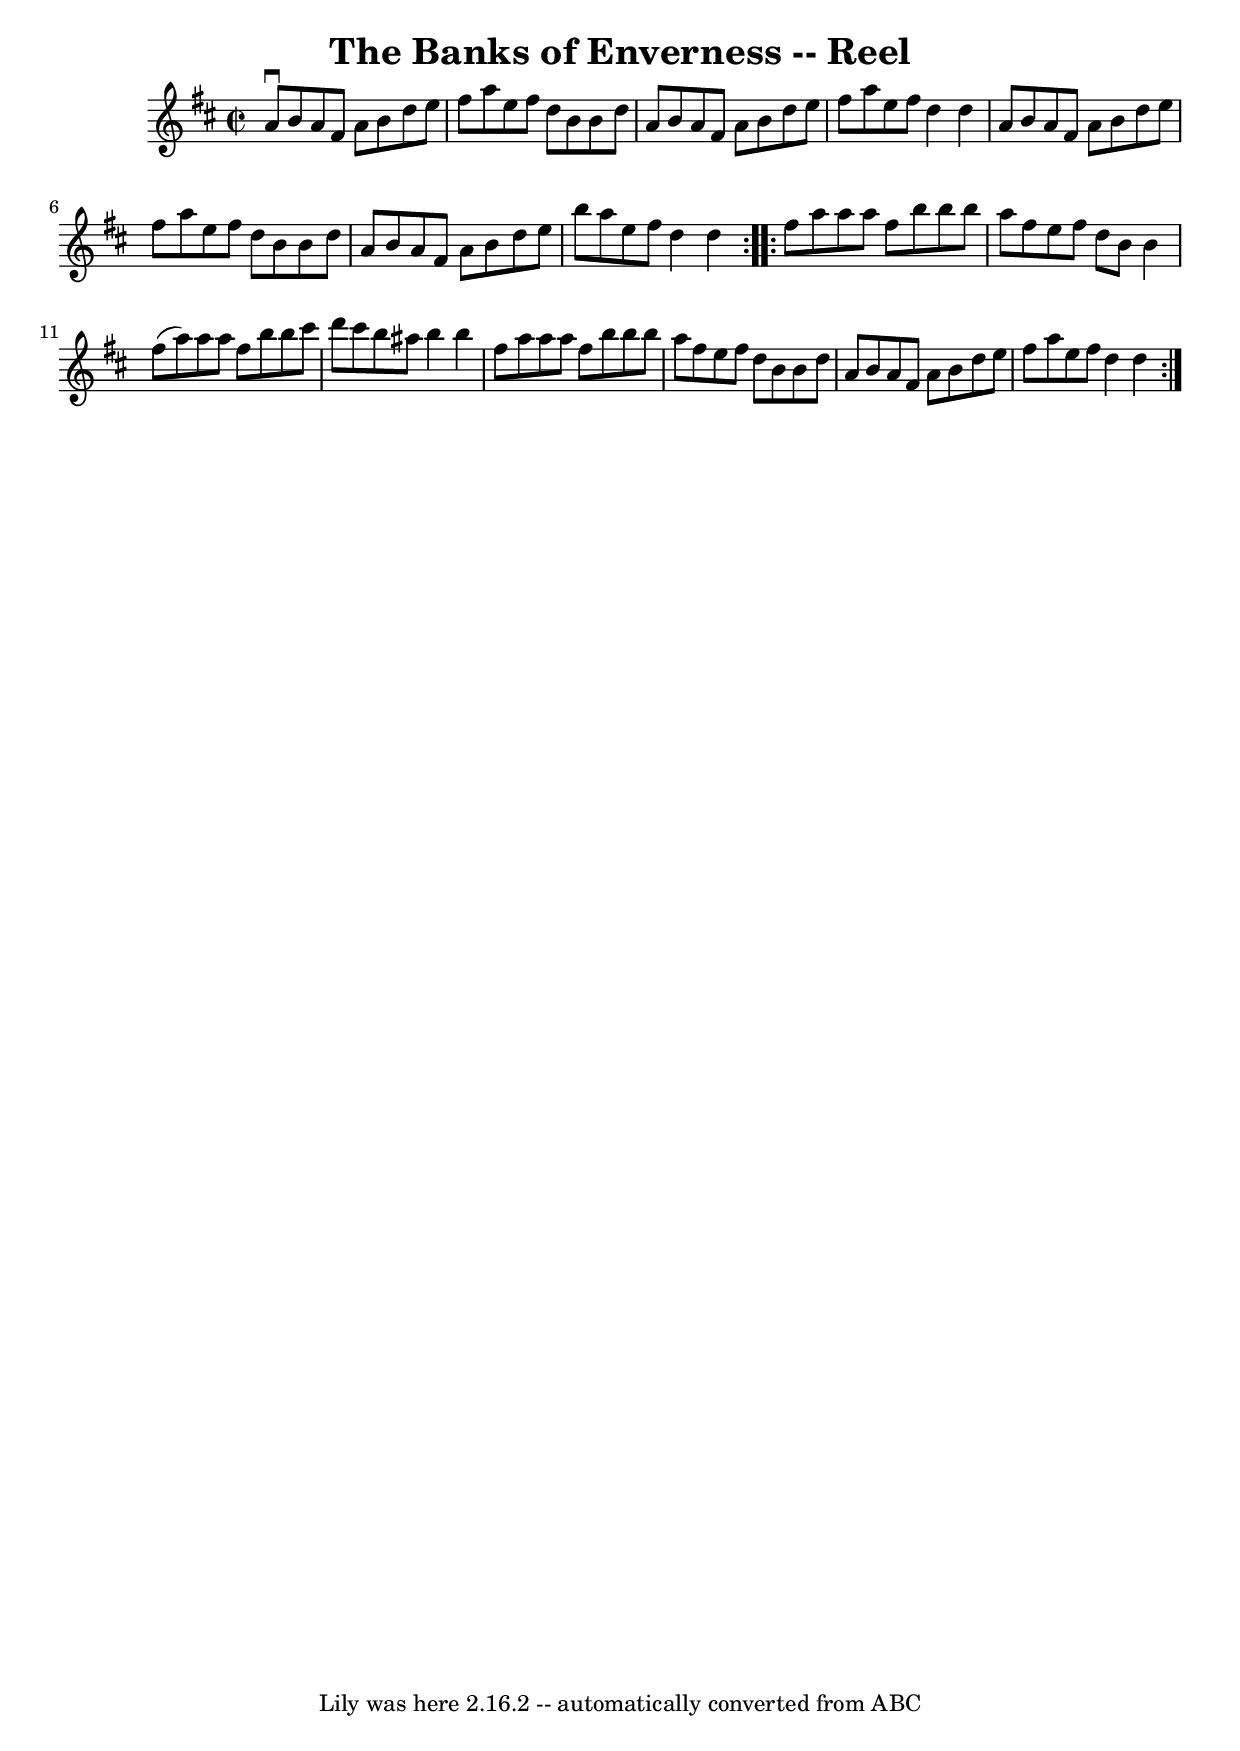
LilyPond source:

\version "2.7.40"
\include "Mammoth.ily"
\header {
	%% book = "Ryan's Mammoth Collection"
	crossRefNumber = "1"
	footnotes = ""
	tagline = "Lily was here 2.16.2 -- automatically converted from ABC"
	title = "The Banks of Enverness -- Reel"
}
voicedefault =  {


\repeat volta 2 {
\override Staff.TimeSignature #'style = #'C
 \time 2/2 
\key d \major a'8^\downbow b'8 a'8 fis'8 a'8 b'8    
d''8 e''8  |
 fis''8 a''8 e''8 fis''8 d''8 b'8 b'8 
 d''8  |
 a'8 b'8 a'8 fis'8 a'8 b'8 d''8 e''8  
|
 fis''8 a''8 e''8 fis''8 d''4 d''4  |
 a'8   
 b'8 a'8 fis'8 a'8 b'8 d''8 e''8  |
 fis''8 a''8   
 e''8 fis''8 d''8 b'8 b'8 d''8  |
 a'8 b'8 a'8    
fis'8 a'8 b'8 d''8 e''8  |
 b''8 a''8 e''8 fis''8  
 d''4 d''4  } \repeat volta 2 { fis''8 a''8 a''8 a''8    
fis''8 b''8 b''8 b''8  |
 a''8 fis''8 e''8 fis''8    
d''8 b'8 b'4  |
 fis''8 (a''8) a''8 a''8 fis''8    
b''8 b''8 cis'''8  |
 d'''8 cis'''8 b''8 ais''8 b''4  
 b''4  |
 fis''8 a''8 a''8 a''8 fis''8 b''8 b''8   
 b''8  |
 a''8 fis''8 e''8 fis''8 d''8 b'8 b'8    
d''8  |
 a'8 b'8 a'8 fis'8 a'8 b'8 d''8 e''8  
|
 fis''8 a''8 e''8 fis''8 d''4 d''4  }   
}

\score{
    <<

	\context Staff="default"
	{
	    \voicedefault 
	}

    >>
	\layout {
	}
	\midi {}
}
